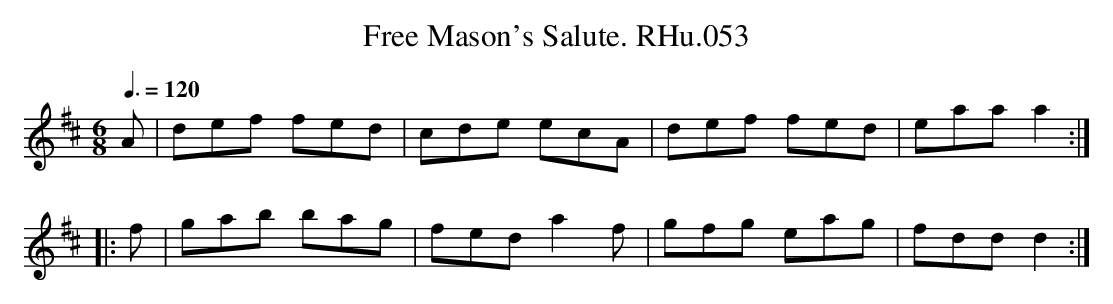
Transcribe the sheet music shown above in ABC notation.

X:1
T:Free Mason's Salute. RHu.053
M:6/8
L:1/8
Q:3/8=120
K:D
A|def fed|cde ecA|def fed|eaa a2:|
|:f|gab bag|fed a2f|gfg eag|fddd2:|
